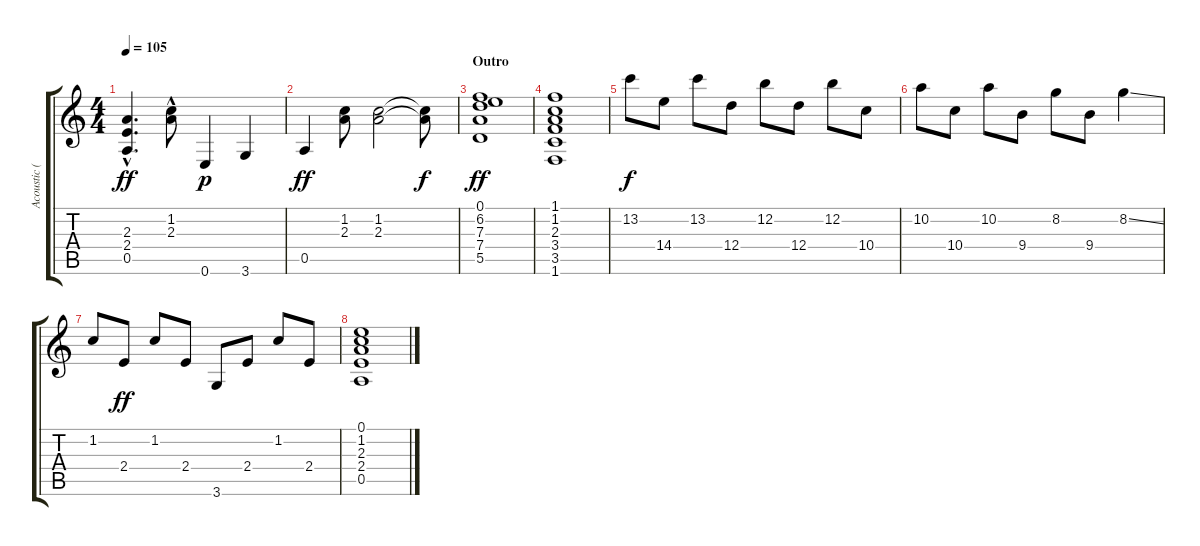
\track ("Acoustic (Lead)" "Acoustic (") {instrument acousticguitarsteel}
\staff {score tabs}
\tuning (E4 B3 G3 D3 A2 E2) {hide}
\ts (4 4)
\tempo 105
\clef g2
\ks c
(2.3{hac} 2.4{hac} 0.5).4{d dy ff} (1.2{hac} 2.3{hac}).8 0.6.4{dy p} 3.6.4 |
0.5.4{dy ff} (1.2 2.3).8 (1.2 2.3).2 (1.2{t} 2.3{t}).8{dy f} |
\section ("" "Outro")
(0.1 6.2 7.3 7.4 5.5).1{dy ff} |
(1.1 1.2 2.3 3.4 3.5 1.6).1 |
13.2.8{dy f} 14.4.8 13.2.8 12.4.8 12.2.8 12.4.8 12.2.8 10.4.8 |
10.2.8 10.4.8 10.2.8 9.4.8 8.2.8 9.4.8 8.2{ss}.4 |
1.2.8 2.4.8{dy ff} 1.2.8 2.4.8 3.6.8 2.4.8 1.2.8 2.4.8 |
(0.1 1.2 2.3 2.4 0.5).1
